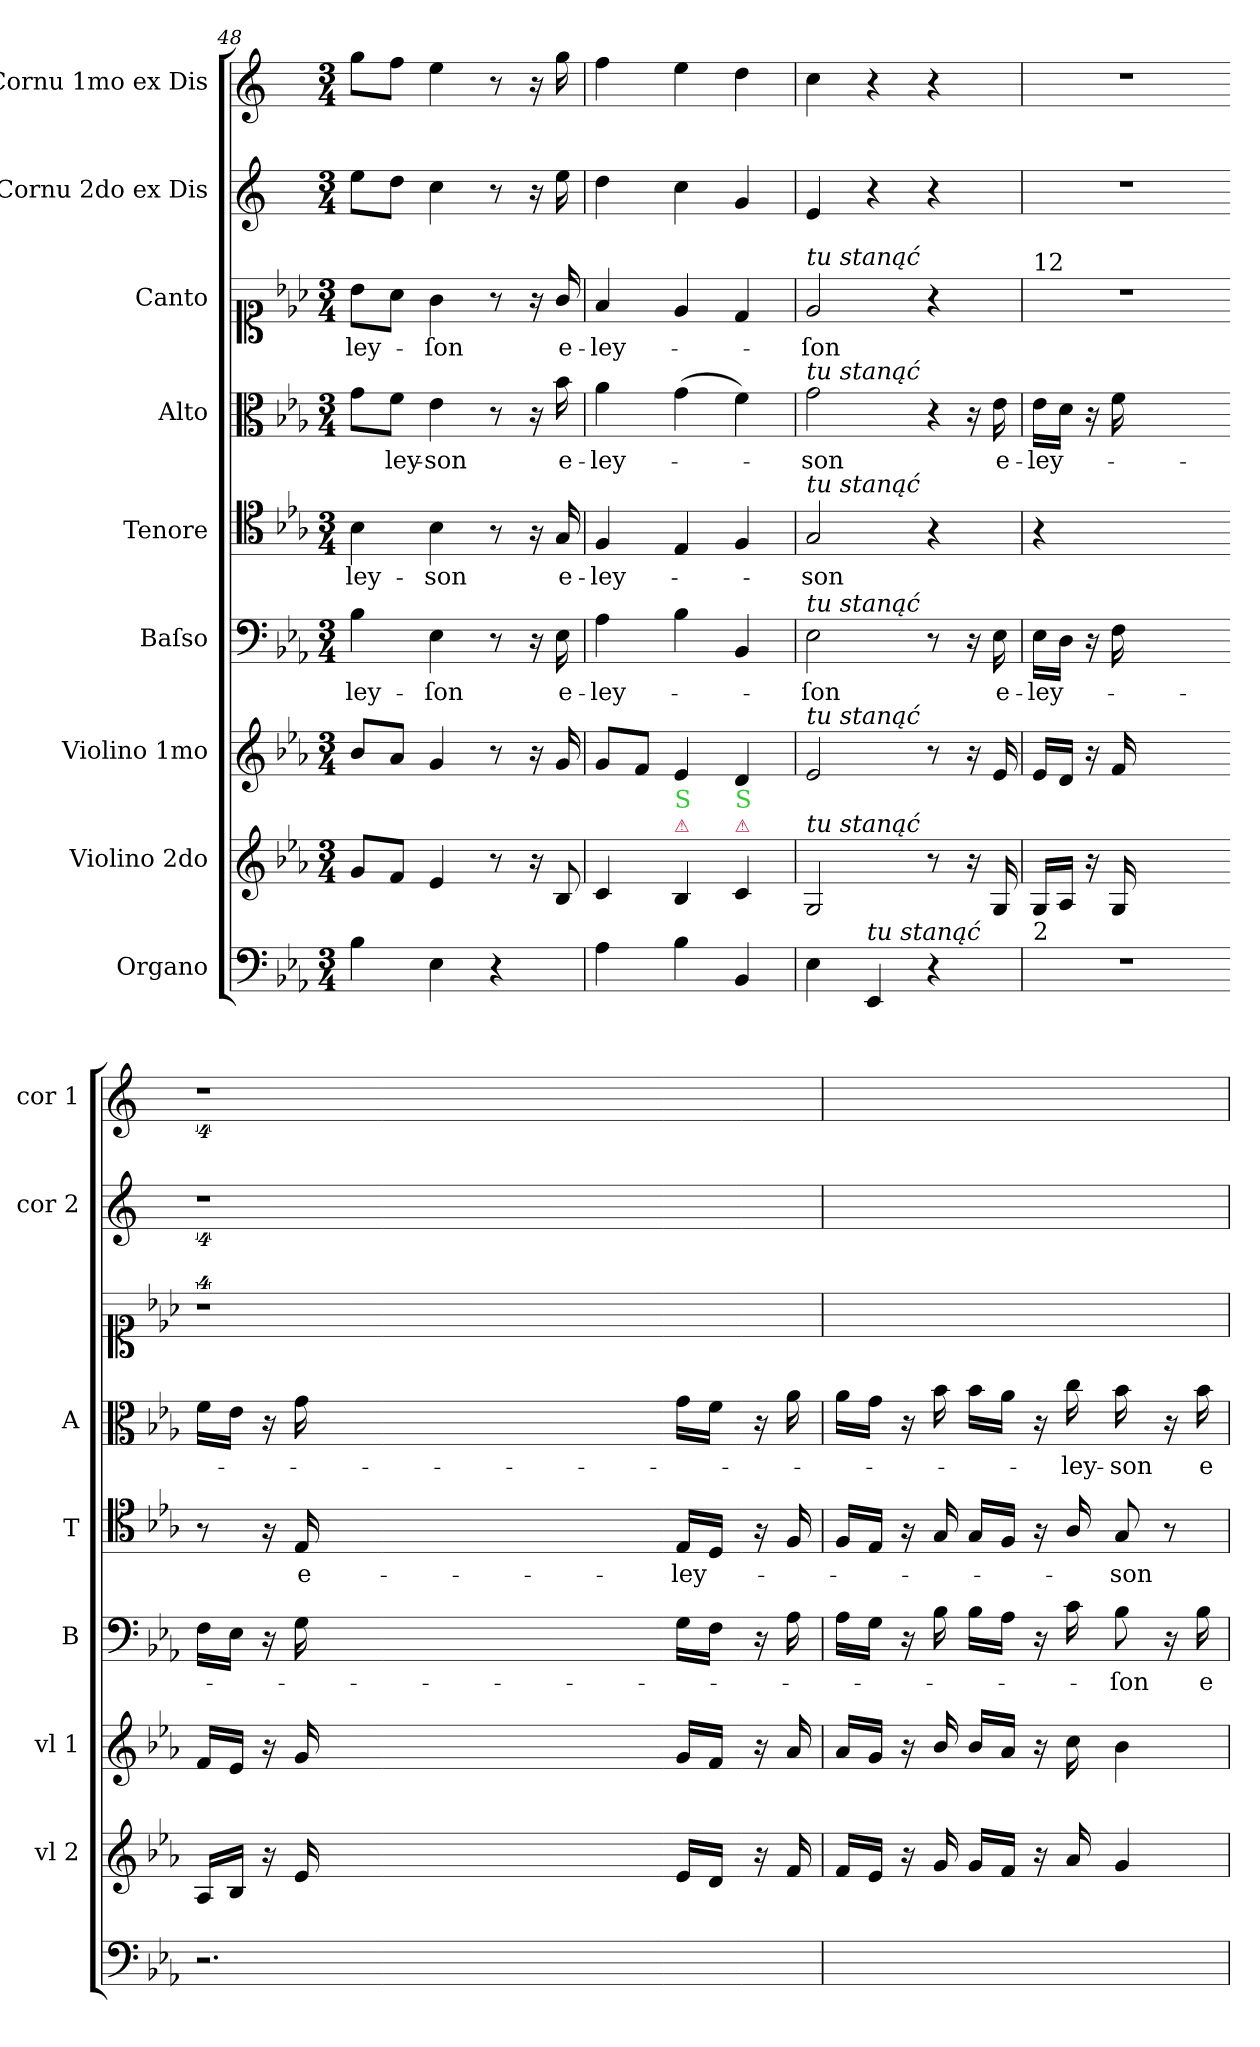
**kern	**kern	**kern	**kern	**text	**kern	**text	**kern	**text	**kern	**text	**kern	**kern
*part9	*part8	*part7	*part6	*part6	*part5	*part5	*part4	*part4	*part3	*part3	*part2	*part1
*staff9	*staff8	*staff7	*staff6	*staff6	*staff5	*staff5	*staff4	*staff4	*staff3	*staff3	*staff2	*staff1
*I"Organo	*I"Violino 2do	*I"Violino 1mo	*I"Baſso	*	*I"Tenore	*	*I"Alto	*	*I"Canto	*	*I"Cornu 2do ex Dis	*I"Cornu 1mo ex Dis
*	*I'vl 2	*I'vl 1	*I'B	*	*I'T	*	*I'A	*	*	*	*I'cor 2	*I'cor 1
*clefF4	*clefG2	*clefG2	*clefF4	*	*clefC4	*	*clefC3	*	*clefC1	*	*clefG2	*clefG2
*	*	*	*	*	*	*	*	*	*	*	*ITrd-2c-3	*ITrd-2c-3
*k[b-e-a-]	*k[b-e-a-]	*k[b-e-a-]	*k[b-e-a-]	*	*k[b-e-a-]	*	*k[b-e-a-]	*	*k[b-e-a-]	*	*k[b-e-a-]	*k[b-e-a-]
*M3/4	*M3/4	*M3/4	*M3/4	*	*M3/4	*	*M3/4	*	*M3/4	*	*M3/4	*M3/4
=48	=48	=48	=48	=48	=48	=48	=48	=48	=48	=48	=48	=48
4B-\	8g/L	8b-/L	4B-\	-ley-	4B-\	-ley-	8g\L	.	8b-\L	-ley-	8gg\L	8bb-\L
.	8f/J	8a-/J	.	.	.	.	8f\J	-ley-	8a-\J	.	8ff\J	8aa-\J
4E-\	4e-/	4g/	4E-\	-ſon	4B-\	-son	4e-\	-son	4g\	-ſon	4ee-\	4gg\
4r	8r	8r	8r	.	8r	.	8r	.	8r	.	8r	8r
.	16r	16r	16r	.	16r	.	16r	.	16r	.	16r	16r
!	!LO:N:vis=8	!	!	!	!	!	!	!	!	!	!	!
.	16B-/	16g/	16E-\	e-	16G/	e-	16b-\	e-	16g/	e-	16gg\	16bb-\
=49	=49	=49	=49	=49	=49	=49	=49	=49	=49	=49	=49	=49
4A-\	4c/	8g/L	4A-\	-ley-	4F/	-ley-	4a-\	-ley-	4f/	-ley-	4ff\	4aa-\
.	.	8f/J	.	.	.	.	.	.	.	.	.	.
!	!LO:TX:a:color=crimson:t=⚠	!	!	!	!	!	!	!	!	!	!	!
!	!LO:TX:a:color=limegreen:t=S	!	!	!	!	!	!	!	!	!	!	!
4B-\	4B-/	4e-/	4B-\	.	4E-/	.	(4g\	.	4e-/	.	4ee-\	4gg\
!	!LO:TX:a:color=crimson:t=⚠	!	!	!	!	!	!	!	!	!	!	!
!	!LO:TX:a:color=limegreen:t=S	!	!	!	!	!	!	!	!	!	!	!
4BB-/	4c/	4d/	4BB-/	.	4F/	.	4f\)	.	4d/	.	4b-/	4ff\
=50	=50	=50	=50	=50	=50	=50	=50	=50	=50	=50	=50	=50
!	!	!	!	!	!	!	!	!	!LO:TX:a:i:t=tu stanąć	!	!	!
!	!	!	!	!	!	!	!LO:TX:a:i:t=tu stanąć	!	!	!	!	!
!	!	!	!	!	!LO:TX:a:i:t=tu stanąć	!	!	!	!	!	!	!
!	!	!	!LO:TX:a:i:t=tu stanąć	!	!	!	!	!	!	!	!	!
!	!	!LO:TX:a:i:t=tu stanąć	!	!	!	!	!	!	!	!	!	!
!	!LO:TX:a:i:t=tu stanąć	!	!	!	!	!	!	!	!	!	!	!
4E-\	2G/	2e-/	2E-\	-ſon	2G/	-son	2g\	-son	2e-/	-ſon	4g/	4ee-\
!LO:TX:a:i:t=tu stanąć	!	!	!	!	!	!	!	!	!	!	!	!
4EE-/	.	.	.	.	.	.	.	.	.	.	4r	4r
!	!	!	!	!	!	!	!LO:N:vis=4	!	!	!	!	!
4r	8r	8r	8r	.	4r	.	8r	.	4r	.	4r	4r
.	16r	16r	16r	.	.	.	16r	.	.	.	.	.
.	16G/	16e-/	16E-\	e-	.	.	16e-\	e-	.	.	.	.
=51	=51	=51	=51	=51	=51	=51	=51	=51	=51	=51	=51	=51
!	!	!	!	!	!	!	!	!	!LO:TX:a:t=12	!	!	!
!LO:TX:a:t=2	!	!	!	!	!	!	!	!	!	!	!	!
2.r	16G/LL	16e-/LL	16E-\LL	-ley-	4r	.	16e-\LL	-ley-	2.r	.	2.r	2.r
.	16A-/JJ	16d/JJ	16D\JJ	.	.	.	16d\JJ	.	.	.	.	.
.	16r	16r	16r	.	.	.	16r	.	.	.	.	.
.	16G/	16f/	16F\	.	.	.	16f\	.	.	.	.	.
.	2ryy	2ryy	2ryy	.	2ryy	.	2ryy	.	.	.	.	.
=-	=-	=-	=-	=-	=-	=-	=-	=-	=-	=-	=-	=-
2.r	16A-/LL	16f/LL	16F\LL	.	8r	.	16f\LL	.	4%9r	.	4%9r	4%9r
.	16B-/JJ	16e-/JJ	16E-\JJ	.	.	.	16e-\JJ	.	.	.	.	.
.	16r	16r	16r	.	16r	.	16r	.	.	.	.	.
.	16e-/	16g/	16G\	.	16E-/	e-	16g\	.	.	.	.	.
.	0ryy	0ryy	0ryy	.	0ryy	.	0ryy	.	.	.	.	.
1.ryy	.	.	.	.	.	.	.	.	.	.	.	.
=-	=-	=-	=-	=-	=-	=-	=-	=-	=-	=-	=-	=-
8ryy	16e-/LL	16g/LL	16G\LL	.	16E-/LL	-ley-	16g\LL	.	8ryy	.	8ryy	8ryy
.	16d/JJ	16f/JJ	16F\JJ	.	16D/JJ	.	16f\JJ	.	.	.	.	.
=-	=-	=-	=-	=-	=-	=-	=-	=-	=-	=-	=-	=-
8ryy	16r	16r	16r	.	16r	.	16r	.	8ryy	.	8ryy	8ryy
.	16f/	16a-/	16A-\	.	16F/	.	16a-\	.	.	.	.	.
=52	=52	=52	=52	=52	=52	=52	=52	=52	=52	=52	=52	=52
2.ryy	16f/LL	16a-/LL	16A-\LL	.	16F/LL	.	16a-\LL	.	2.ryy	.	2.ryy	2.ryy
.	16e-/JJ	16g/JJ	16G\JJ	.	16E-/JJ	.	16g\JJ	.	.	.	.	.
.	16r	16r	16r	.	16r	.	16r	.	.	.	.	.
.	16g/	16b-/	16B-\	.	16G/	.	16b-\	.	.	.	.	.
.	16g/LL	16b-/LL	16B-\LL	.	16G/LL	.	16b-\LL	.	.	.	.	.
.	16f/JJ	16a-/JJ	16A-\JJ	.	16F/JJ	.	16a-\JJ	.	.	.	.	.
.	16r	16r	16r	.	16r	.	16r	.	.	.	.	.
.	16a-/	16cc\	16c\	.	16A-/	.	16cc\	-ley-	.	.	.	.
!	!	!	!	!	!	!	!LO:N:vis=16	!	!	!	!	!
.	4g/	4b-\	8B-\	-ſon	8G/	-son	8b-\	-son	.	.	.	.
.	.	.	16r	.	8r	.	16r	.	.	.	.	.
.	.	.	16B-\	e-	.	.	16b-\	e-	.	.	.	.
=	=	=	=	=	=	=	=	=	=	=	=	=
*-	*-	*-	*-	*-	*-	*-	*-	*-	*-	*-	*-	*-
